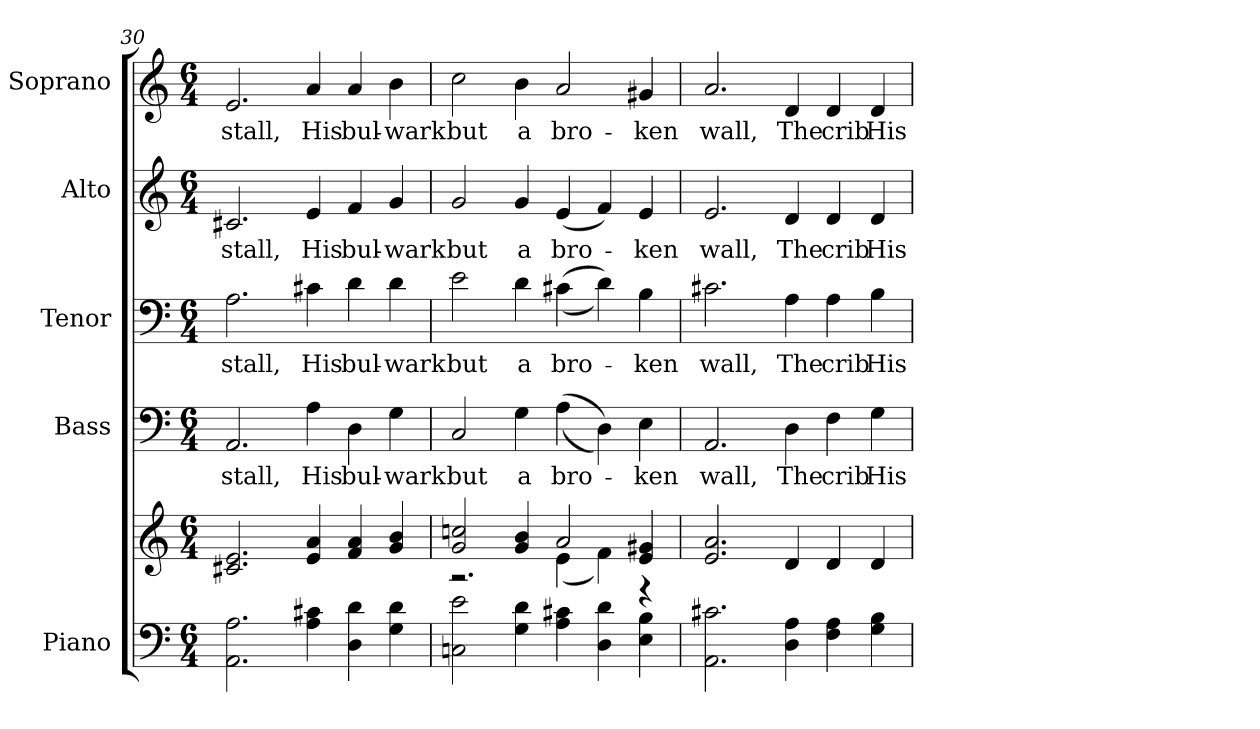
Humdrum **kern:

**kern	**kern	**kern	**text	**kern	**text	**kern	**text	**kern	**text
*part5	*part5	*part4	*part4	*part3	*part3	*part2	*part2	*part1	*part1
*staff6	*staff5	*staff4	*staff4	*staff3	*staff3	*staff2	*staff2	*staff1	*staff1
*I"Piano	*	*I"Bass	*	*I"Tenor	*	*I"Alto	*	*I"Soprano	*
*I'Pno.	*	*I'B.	*	*I'T.	*	*I'A.	*	*I'S.	*
*clefF4	*clefG2	*clefF4	*	*clefF4	*	*clefG2	*	*clefG2	*
*k[]	*k[]	*k[]	*	*k[]	*	*k[]	*	*k[]	*
*C:	*C:	*C:	*	*C:	*	*C:	*	*C:	*
*M6/4	*M6/4	*M6/4	*	*M6/4	*	*M6/4	*	*M6/4	*
=30	=30	=30	=30	=30	=30	=30	=30	=30	=30
!	!	!	!LO:LY:b:color=#000000	!	!	!	!	!	!
!	!	!	!	!	!LO:LY:b:color=#000000	!	!	!	!
!	!	!	!	!	!	!	!LO:LY:b:color=#000000	!	!
!	!	!	!	!	!	!	!	!	!LO:LY:b:color=#000000
2.AAi\ 2.Ai	2.c#Xi/ 2.ei	2.AAi/	stall,	2.Ai\	stall,	2.c#Xi/	stall,	2.ei/	stall,
!	!	!	!LO:LY:b:color=#000000	!	!	!	!	!	!
!	!	!	!	!	!LO:LY:b:color=#000000	!	!	!	!
!	!	!	!	!	!	!	!LO:LY:b:color=#000000	!	!
!	!	!	!	!	!	!	!	!	!LO:LY:b:color=#000000
4Ai\ 4c#Xi	4ei/ 4ai	4Ai\	His	4c#Xi\	His	4ei/	His	4ai/	His
!	!	!	!LO:LY:b:color=#000000	!	!	!	!	!	!
!	!	!	!	!	!LO:LY:b:color=#000000	!	!	!	!
!	!	!	!	!	!	!	!LO:LY:b:color=#000000	!	!
!	!	!	!	!	!	!	!	!	!LO:LY:b:color=#000000
4Di\ 4di	4fi/ 4ai	4Di\	bul-	4di\	bul-	4fi/	bul-	4ai/	bul-
!	!	!	!LO:LY:b:color=#000000	!	!	!	!	!	!
!	!	!	!	!	!LO:LY:b:color=#000000	!	!	!	!
!	!	!	!	!	!	!	!LO:LY:b:color=#000000	!	!
!	!	!	!	!	!	!	!	!	!LO:LY:b:color=#000000
4Gi\ 4di	4gi/ 4bi	4Gi\	-wark	4di\	-wark	4gi/	-wark	4bi\	-wark
!!LO:PB:g=z
=31	=31	=31	=31	=31	=31	=31	=31	=31	=31
*	*^	*	*	*	*	*	*	*	*
!	!	!	!	!LO:LY:b:color=#000000	!	!	!	!	!	!
!	!	!	!	!	!	!LO:LY:b:color=#000000	!	!	!	!
!	!	!	!	!	!	!	!	!LO:LY:b:color=#000000	!	!
!	!	!	!	!	!	!	!	!	!	!LO:LY:b:color=#000000
2Cni\ 2ei	2gi/ 2ccni	2.r	2Ci/	but	2ei\	but	2gi/	but	2cci\	but
!	!	!	!	!LO:LY:b:color=#000000	!	!	!	!	!	!
!	!	!	!	!	!	!LO:LY:b:color=#000000	!	!	!	!
!	!	!	!	!	!	!	!	!LO:LY:b:color=#000000	!	!
!	!	!	!	!	!	!	!	!	!	!LO:LY:b:color=#000000
4Gi\ 4di	4gi/ 4bi	.	4Gi\	a	4di\	a	4gi/	a	4bi\	a
!	!	!	!	!LO:LY:b:color=#000000	!	!	!	!	!	!
!	!	!	!	!	!	!LO:LY:b:color=#000000	!	!	!	!
!	!	!	!	!	!	!	!	!LO:LY:b:color=#000000	!	!
!	!	!	!	!	!	!	!	!	!	!LO:LY:b:color=#000000
4Ai\ 4c#Xi	2ai/	(4ei\	((4Ai\	bro-	((4c#Xi\	bro-	(4ei/	bro-	2ai/	bro-
4Di\ 4di	.	4fi\)	4Di\))	.	4di\))	.	4fi/)	.	.	.
!	!	!	!	!LO:LY:b:color=#000000	!	!	!	!	!	!
!	!	!	!	!	!	!LO:LY:b:color=#000000	!	!	!	!
!	!	!	!	!	!	!	!	!LO:LY:b:color=#000000	!	!
!	!	!	!	!	!	!	!	!	!	!LO:LY:b:color=#000000
4Ei\ 4Bi	4ei/ 4g#Xi	4r	4Ei\	-ken	4Bi\	-ken	4ei/	-ken	4g#Xi/	-ken
*	*v	*v	*	*	*	*	*	*	*	*
=32	=32	=32	=32	=32	=32	=32	=32	=32	=32
*	*^	*	*	*	*	*	*	*	*
!	!	!	!	!LO:LY:b:color=#000000	!	!	!	!	!	!
*	*v	*v	*	*	*	*	*	*	*	*
*	*^	*	*	*	*	*	*	*	*
!	!	!	!	!	!	!LO:LY:b:color=#000000	!	!	!	!
*	*v	*v	*	*	*	*	*	*	*	*
*	*^	*	*	*	*	*	*	*	*
!	!	!	!	!	!	!	!	!LO:LY:b:color=#000000	!	!
*	*v	*v	*	*	*	*	*	*	*	*
*	*^	*	*	*	*	*	*	*	*
!	!	!	!	!	!	!	!	!	!	!LO:LY:b:color=#000000
*	*v	*v	*	*	*	*	*	*	*	*
2.AAi\ 2.c#Xi	2.ei/ 2.ai	2.AAi/	wall,	2.c#Xi\	wall,	2.ei/	wall,	2.ai/	wall,
!	!	!	!LO:LY:b:color=#000000	!	!	!	!	!	!
!	!	!	!	!	!LO:LY:b:color=#000000	!	!	!	!
!	!	!	!	!	!	!	!LO:LY:b:color=#000000	!	!
!	!	!	!	!	!	!	!	!	!LO:LY:b:color=#000000
4Di\ 4Ai	4di/	4Di\	The	4Ai\	The	4di/	The	4di/	The
!	!	!	!LO:LY:b:color=#000000	!	!	!	!	!	!
!	!	!	!	!	!LO:LY:b:color=#000000	!	!	!	!
!	!	!	!	!	!	!	!LO:LY:b:color=#000000	!	!
!	!	!	!	!	!	!	!	!	!LO:LY:b:color=#000000
4Fi\ 4Ai	4di/	4Fi\	crib	4Ai\	crib	4di/	crib	4di/	crib
!	!	!	!LO:LY:b:color=#000000	!	!	!	!	!	!
!	!	!	!	!	!LO:LY:b:color=#000000	!	!	!	!
!	!	!	!	!	!	!	!LO:LY:b:color=#000000	!	!
!	!	!	!	!	!	!	!	!	!LO:LY:b:color=#000000
4Gi\ 4Bi	4di/	4Gi\	His	4Bi\	His	4di/	His	4di/	His
=	=	=	=	=	=	=	=	=	=
*-	*-	*-	*-	*-	*-	*-	*-	*-	*-
